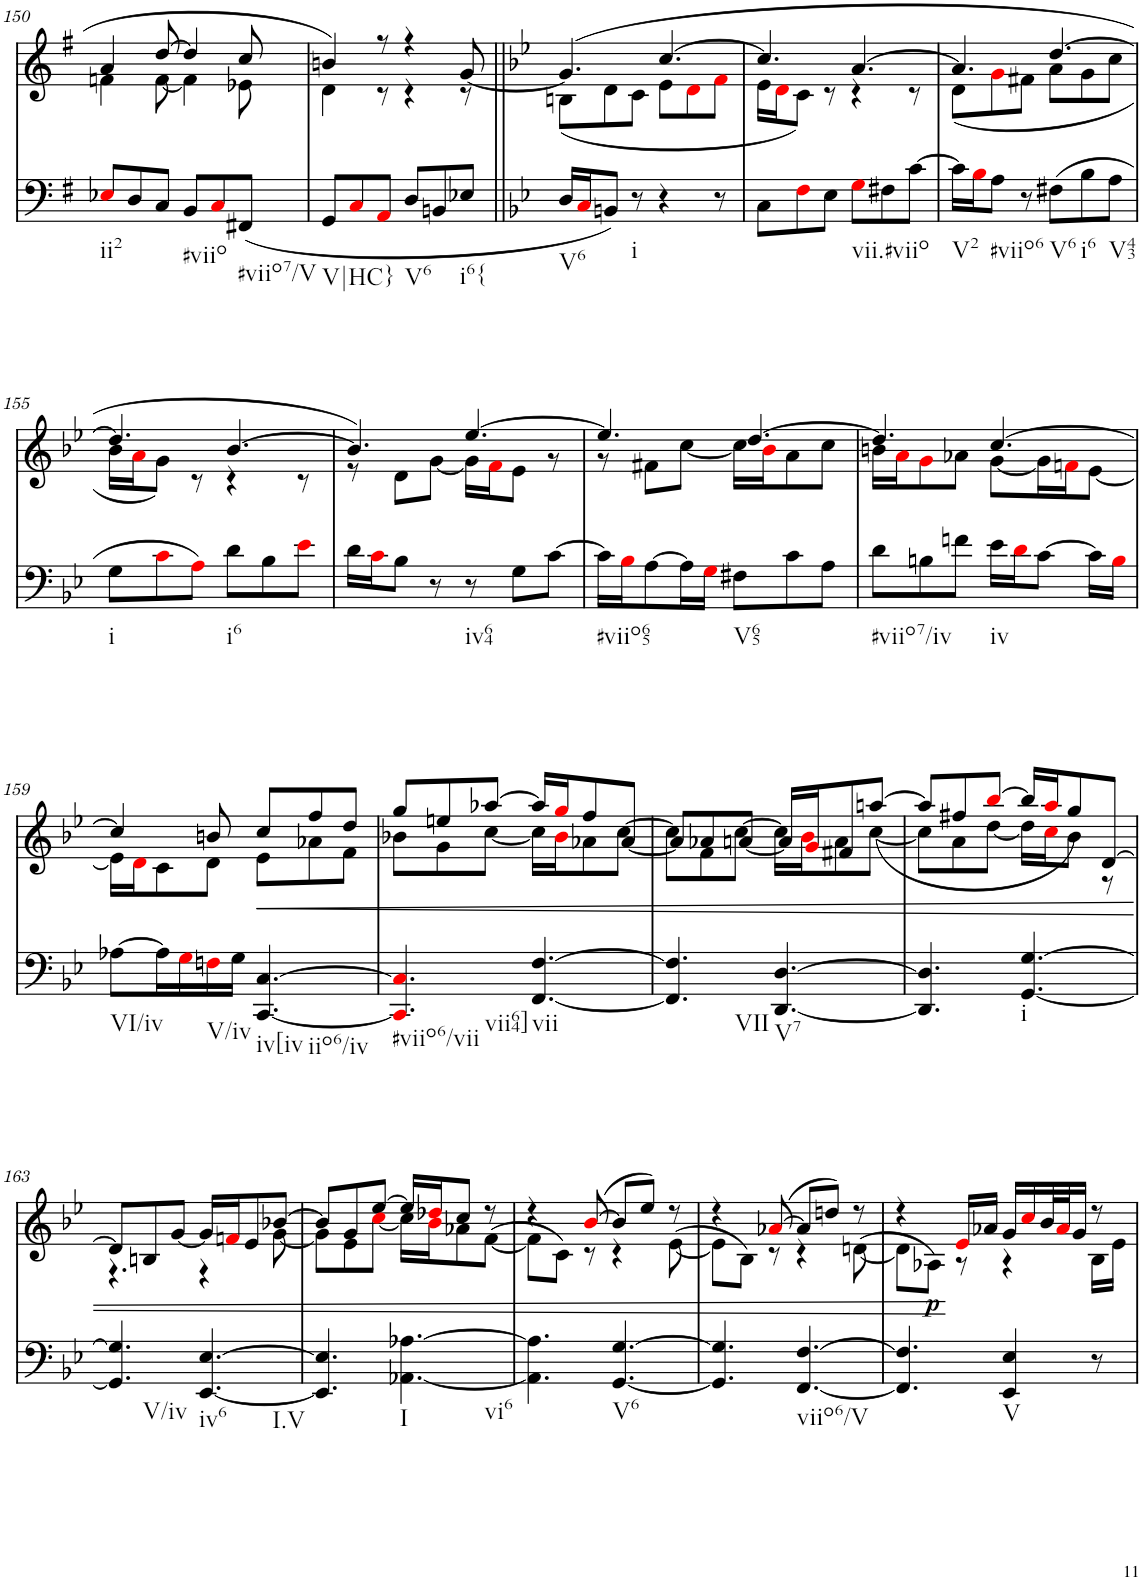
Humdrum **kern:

**kern	**kern	**dynam
*part2	*part1	*part1
*staff2	*staff1	*staff1
*I"Piano	*I"Piano	*
*I'Pno	*I'Pno	*
!!LO:PB:g=z
*clefF4	*clefG2	*
*k[f#]	*k[f#]	*
*M6/8	*M6/8	*
=150	=150	=150
*	*^	*
!LO:TX:b:t=ii2	!	!	!
8E-Xi/L	4a/	4fn\	.
8D/	.	.	.
8C/J	[8dd/	[8f\	.
!LO:TX:b:t=#viio	!	!	!
8BB/L	4dd/]	4f\]	.
8Ci/	.	.	.
!LO:TX:b:t=#viio7/V	!	!	!
(<8FF#X/J	8cc/	8e-X\	.
=151	=151	=151	=151
!LO:TX:b:t=V|HC}	!	!	!
8GG/L	4bn/	4d\	.
8Ci/	.	.	.
8AAi/J	8r	8r	.
!LO:TX:b:t=V6	!	!	!
8D/L	4r	4r	.
8BBn/	.	.	.
!LO:TX:b:t=i6{	!	!	!
8E-X/J	[<8g/	8r	.
=152||	=152||	=152||	=152||
*k[b-e-]	*k[b-e-]	*	*
!LO:TX:b:t=V6	!	!	!
16D/LL	(4.g/]	(8Bn\L	.
16Ci/J	.	.	.
8BBn/J)	.	8d\	.
!LO:TX:b:t=i	!	!	!
8r	.	8c\J	.
4r	[4.cc/	8e-\L	.
.	.	8di\	.
8r	.	8fi\J	.
=153	=153	=153	=153
8C\L	4.cc/]	16e-\LL	.
.	.	16di\J	.
8Fi\	.	8c\J)	.
8E-\J	.	8r	.
!LO:TX:b:t=vii.#viio	!	!	!
8Gi\L	[4.a/	4r	.
8F#X\	.	.	.
[8c\J	.	8r	.
=154	=154	=154	=154
!LO:TX:b:t=V2	!	!	!
16c\LL]	4.a/]	(8d\L	.
16B-i\J	.	.	.
!LO:TX:b:t=#viio6	!	!	!
8A\J	.	8gi\	.
8r	.	8f#X\J	.
!LO:TX:b:t=V6	!	!	!
(8F#X\L	[4.dd/	8a\L	.
!LO:TX:b:t=i6	!	!	!
8B-\	.	8g\	.
!LO:TX:b:t=V43	!	!	!
8A\J	.	8cc\J	.
!!LO:LB:g=z	!!
=155	=155	=155	=155
!LO:TX:b:t=i	!	!	!
8G\L	4.dd/]	16b-\LL	.
.	.	16ai\J	.
8ci\	.	8g\J)	.
8Ai\J)	.	8r	.
!LO:TX:b:t=i6	!	!	!
8d\L	[4.b-/	4r	.
8B-\	.	.	.
8e-i\J	.	8r	.
=156	=156	=156	=156
16d\LL	4.b-/])	8r	.
16ci\J	.	.	.
8B-\J	.	8d\L	.
8r	.	[8g\J	.
!LO:TX:b:t=iv64	!	!	!
8r	[4.ee-/	16g\LL]	.
.	.	16fi\J	.
8G\L	.	8e-\J	.
[8c\J	.	8r	.
=157	=157	=157	=157
!LO:TX:b:t=#viio65	!	!	!
16c\LL]	4.ee-/]	8r	.
16B-i\J	.	.	.
[8A\	.	8f#X\L	.
16A\L]	.	[8cc\J	.
16Gi\JJ	.	.	.
!LO:TX:b:t=V65	!	!	!
8F#X\L	[4.dd/	16cc\LL]	.
.	.	16b-i\J	.
8c\	.	8a\	.
8A\J	.	8cc\J	.
=158	=158	=158	=158
!LO:TX:b:t=#viio7/iv	!	!	!
8d\L	4.dd/]	16bn\LL	.
.	.	16ai\J	.
8Bn\	.	8gi\	.
8fn\J	.	8a-X\J	.
!LO:TX:b:t=iv	!	!	!
16e-\LL	[4.cc/	[8g\L	.
16di\J	.	.	.
[8c\J	.	16g\L]	.
.	.	16fni\J	.
16c\LL]	.	[8e-\J	.
16Bi\JJ	.	.	.
!!LO:LB:g=z	!!
=159	=159	=159	=159
!LO:TX:b:t=VI/iv	!	!	!
[8A-X\L	4cc/]	16e-\LL]	.
.	.	16di\J	.
16A-\L]	.	8c\	.
16Gi\	.	.	.
!LO:TX:b:t=V/iv	!	!	!
16Fni\	8bn/	8d\J	.
16G\JJ	.	.	.
!LO:TX:b:t=iv[iv	!	!	!
!LO:TX:b:t=iio6/iv	!	!	!
[4.CC/ [4.C/	8cc/L	8e-\L	.
.	8ff/	8a-X\	.
.	8dd/J	8f\J	.
=160	=160	=160	=160
!LO:TX:b:t=#viio6/vii	!	!	!
!LO:TX:b:t=vii64]	!	!	!
4.CCi/] 4.Ci/]	8gg/L	8b-X\L	.
.	8een/	8g\	.
.	[8aa-X/J	[8cc\J	.
!LO:TX:b:t=vii	!	!	!
[4.FF/ [4.F/	16aa-/LL]	16cc\LL]	.
.	16ggi/J	16b-i\J	.
.	8ff/	8a-X\	.
.	[<8a-/J	[>8cc\J	.
=161	=161	=161	=161
!LO:TX:b:t=VII	!	!	!
4.FF/] 4.F/]	8cc\L]	8a-/L]	.
.	8f\	8a-X/	.
.	[>8cc\J	[<8an/J	.
!LO:TX:b:t=V7	!	!	!
[4.DD/ [4.D/	16cc\LL]	16a/LL]	.
.	16b-i\J	16gi/J	.
.	8a\	8f#X/	.
.	[8cc\J	([8aan/J	.
=162	=162	=162	=162
4.DD/] 4.D/]	8aa/L]	8cc\L]	.
.	8ff#X/	8a\	.
.	[8bb-i/J	[8dd\J	.
!LO:TX:b:t=i	!	!	!
[4.GG/ [4.G/	16bb-/LL]	16dd\LL]	.
.	16aai/J	16cci\J	.
.	8gg/)	8b-\J	.
.	[8d/J	8r	.
!!LO:LB:g=z	!!
=163	=163	=163	=163
!LO:TX:b:t=V/iv	!	!	!
4.GG/] 4.G/]	8d/L]	4.r	.
.	8Bn/	.	.
.	[<8g/J	.	.
!LO:TX:b:t=iv6	!	!	!
!LO:TX:b:t=I.V	!	!	!
[4.EE-/ [4.E-/	16g/LL]	4r	.
.	16fni/J	.	.
.	8e-/	.	.
.	[8b-X/J	[8g\	.
=164	=164	=164	=164
4.EE-/] 4.E-/]	8b-/L]	8g\L]	.
.	8g/	8e-\	.
.	[8ee-/J	[8cci\J	.
!LO:TX:b:t=I	!	!	!
!LO:TX:b:t=vi6	!	!	!
[4.AA-X\ [4.A-X\	16ee-/LL]	16cc\LL]	.
.	16dd-Xi/J	16b-i\J	.
.	8cc/J	8a-X\	.
.	8r	(>[8f\J	.
=165	=165	=165	=165
4.AA-\] 4.A-\]	4r	8f\L]	.
.	.	8c\J)	.
.	([8b-i/	8r	.
!LO:TX:b:t=V6	!	!	!
[4.GG/ [4.G/	8b-/L]	4r	.
.	8ee-/J)	.	.
.	8r	(>[8e-\	.
=166	=166	=166	=166
4.GG/] 4.G/]	4r	8e-\L]	.
.	.	8B-\J)	.
.	([8a-Xi/	8r	.
!LO:TX:b:t=viio6/V	!	!	!
[4.FF/ [4.F/	8a-/L]	4r	.
.	8ddn/J)	.	.
.	8r	(>[8dn\	.
=167	=167	=167	=167
4.FF/] 4.F/]	4r	8d\L]	.
!	!	!	!LO:DY:b
.	.	8A-X\J)	p
.	16e-i/LL	8r	.
.	16a-X/JJ	.	.
!LO:TX:b:t=V	!	!	!
4EE-/ 4E-/	16g/LL	4r	.
.	16cci/	.	.
.	32b-/L	.	.
.	32a-i/J	.	.
.	16g/JJ	.	.
8r	8r	16B-\LL	.
.	.	16e-\JJ	.
*	*v	*v	*
=	=	=
*-	*-	*-
